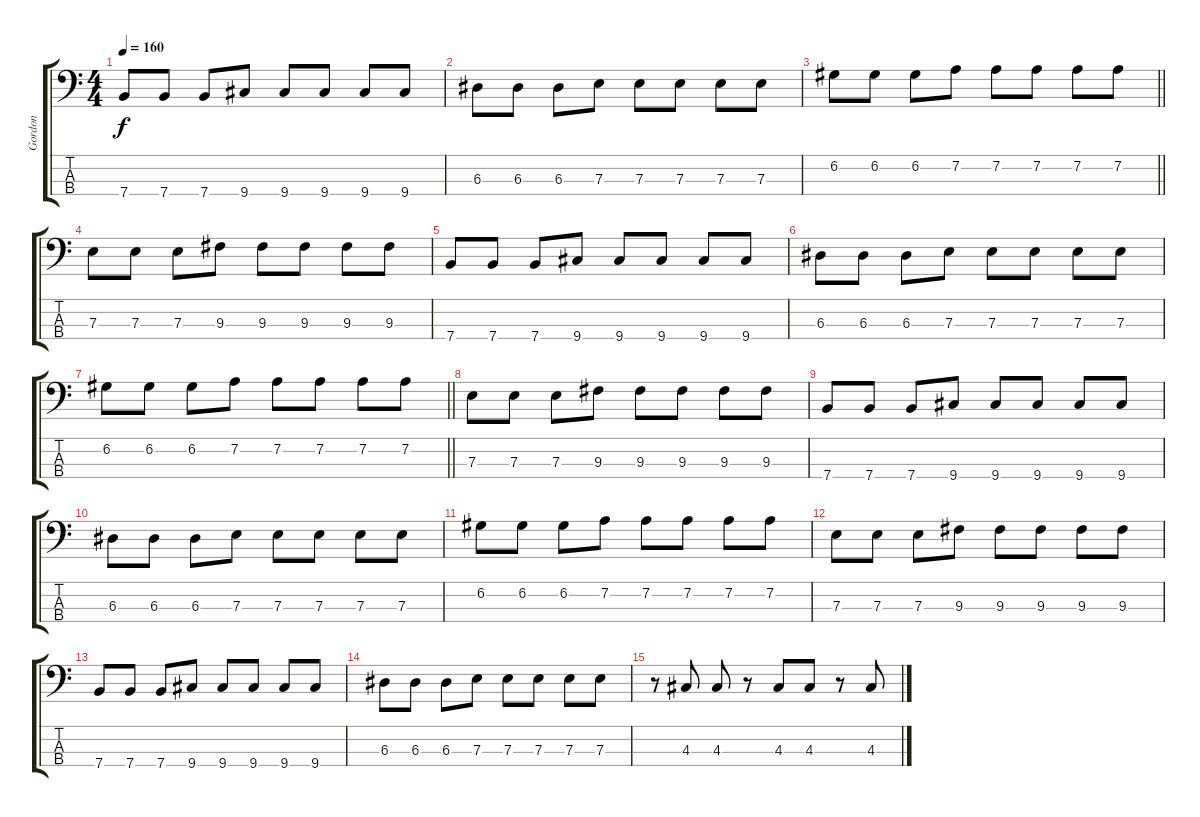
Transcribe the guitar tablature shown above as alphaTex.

\track ("Gordon" "Gordon") {instrument electricbassfinger}
\staff {score tabs}
\tuning (G2 D2 A1 E1) {hide}
\ts (4 4)
\tempo 160
\clef f4
\ks c
7.4.8{dy f} 7.4.8 7.4.8 9.4.8 9.4.8 9.4.8 9.4.8 9.4.8 |
6.3.8 6.3.8 6.3.8 7.3.8 7.3.8 7.3.8 7.3.8 7.3.8 |
\barLineRight lightlight
6.2.8 6.2.8 6.2.8 7.2.8 7.2.8 7.2.8 7.2.8 7.2.8 |
7.3.8 7.3.8 7.3.8 9.3.8 9.3.8 9.3.8 9.3.8 9.3.8 |
7.4.8 7.4.8 7.4.8 9.4.8 9.4.8 9.4.8 9.4.8 9.4.8 |
6.3.8 6.3.8 6.3.8 7.3.8 7.3.8 7.3.8 7.3.8 7.3.8 |
\barLineRight lightlight
6.2.8 6.2.8 6.2.8 7.2.8 7.2.8 7.2.8 7.2.8 7.2.8 |
7.3.8 7.3.8 7.3.8 9.3.8 9.3.8 9.3.8 9.3.8 9.3.8 |
7.4.8 7.4.8 7.4.8 9.4.8 9.4.8 9.4.8 9.4.8 9.4.8 |
6.3.8 6.3.8 6.3.8 7.3.8 7.3.8 7.3.8 7.3.8 7.3.8 |
6.2.8 6.2.8 6.2.8 7.2.8 7.2.8 7.2.8 7.2.8 7.2.8 |
7.3.8 7.3.8 7.3.8 9.3.8 9.3.8 9.3.8 9.3.8 9.3.8 |
7.4.8 7.4.8 7.4.8 9.4.8 9.4.8 9.4.8 9.4.8 9.4.8 |
6.3.8 6.3.8 6.3.8 7.3.8 7.3.8 7.3.8 7.3.8 7.3.8 |
r.8 4.3.8 4.3.8 r.8 4.3.8 4.3.8 r.8 4.3.8
